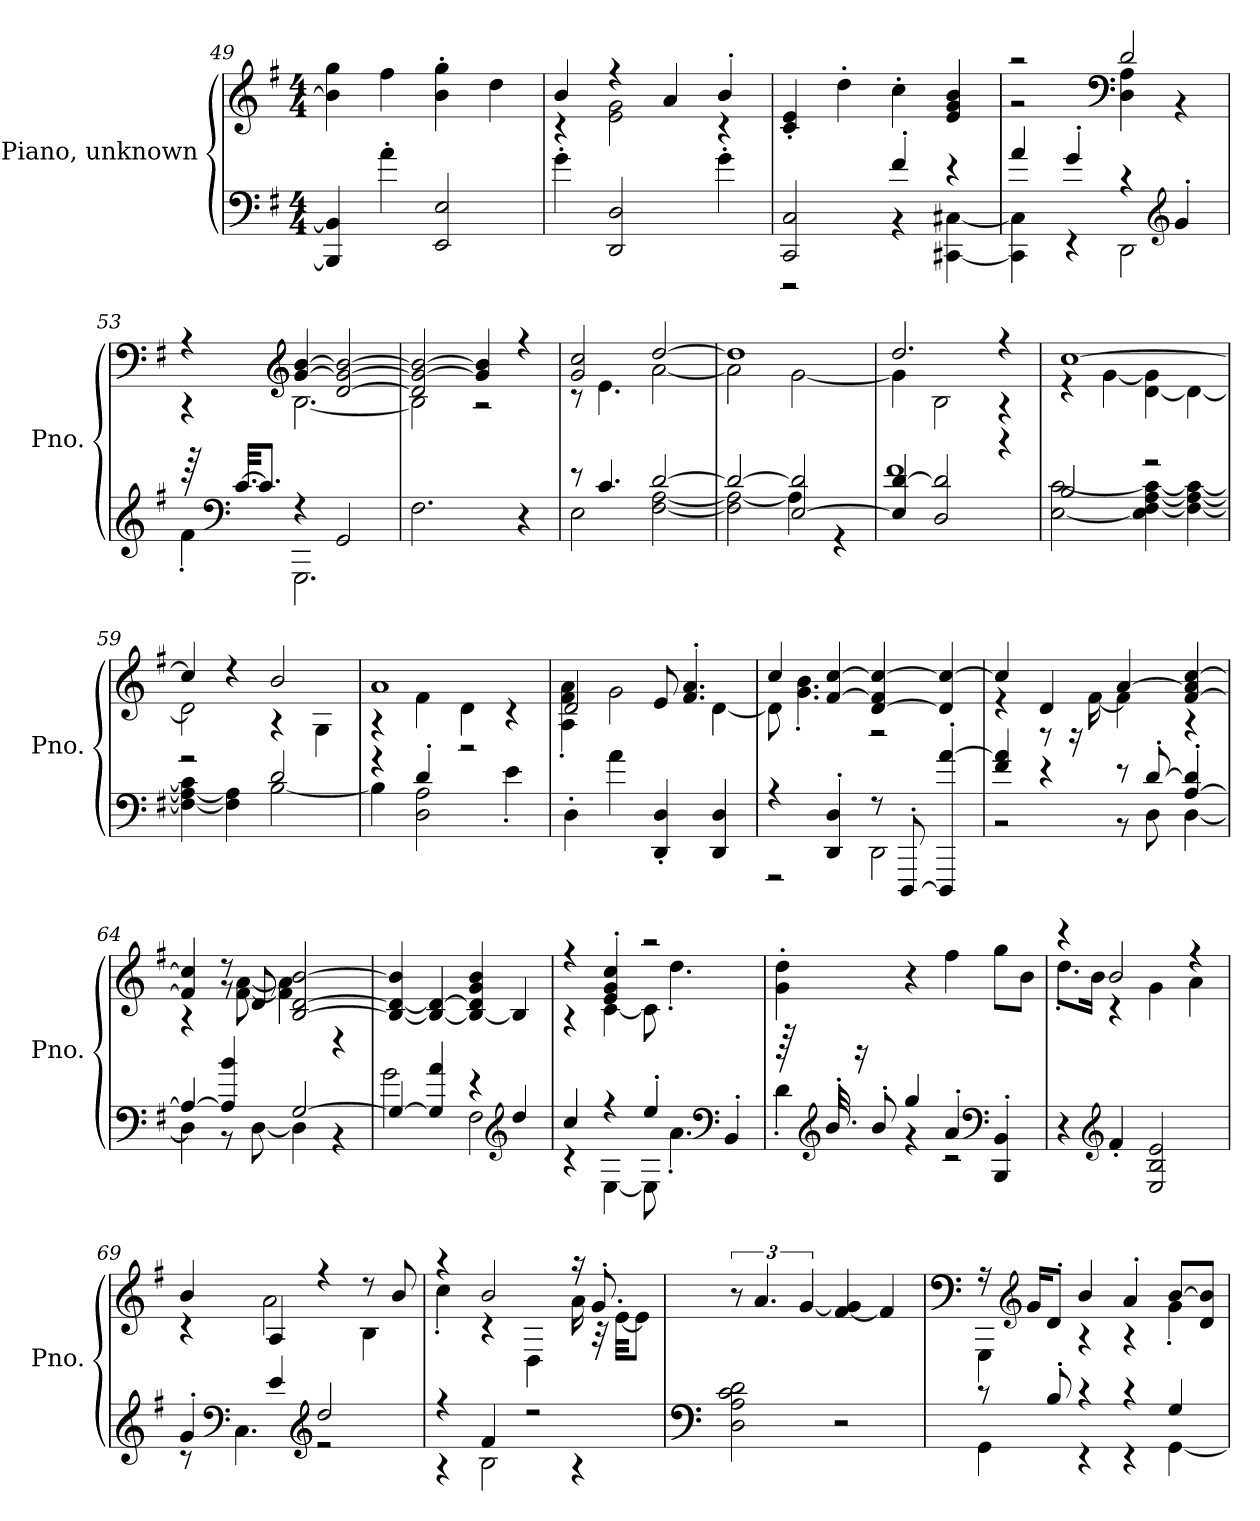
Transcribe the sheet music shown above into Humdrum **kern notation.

**kern	**kern
*part1	*part1
*staff2	*staff1
*I"Piano, unknown	*
*I'Pno.	*
!!LO:LB:g=z
*clefF4	*clefG2
*k[f#]	*k[f#]
*M4/4	*M4/4
=49	=49
4BBB/] 4BB/]	4b\] 4gg\
4a'\	4ff#\
2EE/ 2E/	4b\' 4gg\'
.	4dd\
=50	=50
*	*^
4g'\	4b/	4r
2DD/ 2D/	4r	2e\ 2g\
.	4a/	.
4g'\	4b'/	4r
*	*v	*v
=51	=51
*^	*
2CC/ 2C/	2r	4c/' 4e/'
.	.	4dd'\
4f#'/	4r	4cc'\
4r	[4CC#X\ [4C#X\	4e/ 4g/ 4b/
=52	=52	=52
*	*	*^
4a/	4CC#\] 4C#\]	2r	2r
4g'/	4r	.	.
*	*	*clefF4	*
4r	2DD\	2d/	4D\ 4A\
*clefG2	*	*	*
4g'/	.	.	4r
=53	=53	=53	=53
64r	4f#'\	4r	4r
*clefF4	*	*	*
[32.c/KKL	.	.	.
8.c/J]	.	.	.
*	*	*clefG2	*
4r	2.GGG\	[4g/ [4b/	[2.B\
2GG/	.	[2d/ 2g/_ 2b/_	.
*v	*v	*	*
=54	=54	=54
2.F#\	2d/] 2g/_ 2b/_	2B\]
.	4g/] 4b/]	2r
4r	4r	.
=55	=55	=55
*^	*	*
8r	2E\	2g/ 2cc/	8r
4.c/	.	.	4.e\
[2d/	[2F#\ [2A\	[2dd/	[2a\
!!LO:LB:g=z	!!
=56	=56	=56	=56
2d/_	2F#\] 2A\_	1dd]	2a\]
[2E/ 2d/]	4A\]	.	[2g\
.	4r	.	.
=57	=57	=57	=57
4E/] [4d/	1f#	2.dd/	4g\]
2D/ 2d/]	.	.	2B\
4r	.	4r	4r
=58	=58	=58	=58
2B/	[2E\ [2c\	[1cc	4r
.	.	.	[4g\
2r	4E\] [4F#\ [4A\ 4c\_	.	[4d\ 4g\]
.	4F#\_ 4A\_ 4c\_	.	4d\_
=59	=59	=59	=59
2r	4F#\_ 4A\_ 4c\]	4cc/]	2d\]
.	4F#\] 4A\]	4r	.
2d/	[2B\	2b/	4r
.	.	.	4G\
=60	=60	=60	=60
4r	4B\]	1a	4r
4d'/	2D\ 2A\	.	4f#\
2r	.	.	4d\
.	4e'\	.	4r
*v	*v	*	*
=61	=61	=61
4D'\	2d/	4A\' 4f#\' 4a\'
4a\	.	2g\
4DD/' 4D/'	8e/	.
.	4.f#/' 4.a/'	.
4DD/ 4D/	.	[4d\
=62	=62	=62
*^	*	*
4r	2r	4cc/	8d\]
.	.	.	4.g\' 4.b\'
4DD/' 4D/'	.	[4f#/ [4cc/	.
8r	2DD\	[4d/ 4f#/] 4cc/_	2r
[8DDD'/	.	.	.
4DDD/]' [4a/'	.	4d/] 4cc/_	.
!!LO:LB:g=z	!!
=63	=63	=63	=63
4f#/ 4a/]	2r	4cc/]	4r
4r	.	4d/	8r
.	.	.	16r
.	.	.	[16f#\
8r	8r	[4a/	4f#\]
[8d'/	8D\	.	.
[4A/' 4d/]'	[4D\	[4f#/ 4a/] [4cc/	4r
=64	=64	=64	=64
4A/_	4D\]	4f#/] 4cc/]	4r
4A/] 4b/	8r	8r	8r
.	[8D\	8d/	[8f#\ [8a\
[2G/	4D\]	[2B/ [2d/ [2b/	4f#\] 4a\]
.	4r	.	4r
*	*	*v	*v
=65	=65	=65
4G/_	2g\	4B/_ 4d/_ 4b/]
4G/] 4a/	.	4B/_ 4d/_
4r	2F#\	4B/_ 4d/] 4g/ 4b/
*clefG2	*	*
4dd/	.	4B/]
=66	=66	=66
*	*	*^
4cc/	4r	4r	4r
4r	[4E\	4e/' 4g/' 4cc/'	[4c\
4ee'/	8E\]	2r	8c\]
.	4.a'\	.	4.dd'\
*clefF4	*	*	*
4BB'/	.	.	.
*	*	*v	*v
!!LO:PB:g=z
=67	=67	=67
64r	4d'\	4g\' 4dd\'
*clefG2	*	*
32.b'/	.	.
16r	.	.
8b'/	.	.
4gg/	4r	4r
4a'/	2r	4ff#\
*clefF4	*	*
4BBB/' 4BB/'	.	8gg\L
.	.	8b\J
*v	*v	*
=68	=68
*	*^
4r	4r	8.dd'\L
.	.	16b\Jk
*clefG2	*	*
4f#'/	2b/	4r
2E/ 2B/ 2e/	.	4g\
.	4r	4a\
=69	=69	=69
*^	*	*
4g'/	8r	4b/	4r
*clefF4	*	*	*
.	4.C\	.	.
4e/	.	4A/	2a\
*clefG2	*	*	*
2dd/	2r	4r	.
.	.	8r	4B\
.	.	8b/	.
=70	=70	=70	=70
4r	4r	4r	4cc'\
4f#/	2B\	2b/	4r
2r	.	.	4D\
.	4r	16r	16a\
.	.	8.g'/	32r
.	.	.	[32e\KKL
.	.	.	8e\J]
*v	*v	*	*
*	*v	*v
!!LO:LB:g=z
=71	=71
*clefF4	*
2D\ 2A\ 2c\ 2d\	12r
.	6.a/
.	[6g/
2r	[4f#/ 4g/]
.	4f#/]
=72	=72
*	*clefF4
*^	*^
8r	4GG\	16r	4GGG\
*	*	*clefG2	*
.	.	16g/KL	.
8B'/	.	8d'/J	.
4r	4r	4b/	4r
4r	4r	4a'/	4r
4G/	[4GG\	[8b/L	4g'\
.	.	8d/ 8b/]J	.
*v	*v	*	*
*	*v	*v
=	=
*-	*-
